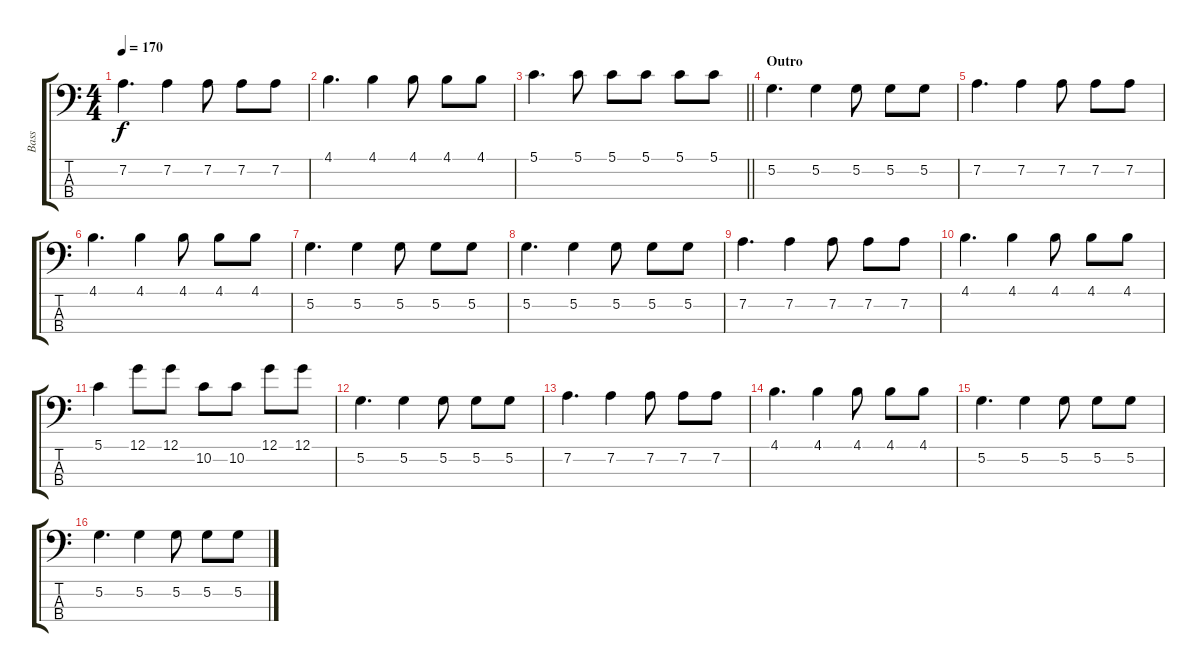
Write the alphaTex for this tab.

\track ("Bass" "Bass") {instrument electricbassfinger}
\staff {score tabs}
\tuning (G2 D2 A1 E1) {hide}
\ts (4 4)
\tempo 170
\clef f4
\ks c
7.2.4{d dy f} 7.2.4 7.2.8 7.2.8 7.2.8 |
4.1.4{d} 4.1.4 4.1.8 4.1.8 4.1.8 |
\barLineRight lightlight
5.1.4{d} 5.1.8 5.1.8 5.1.8 5.1.8 5.1.8 |
\section ("" "Outro")
5.2.4{d} 5.2.4 5.2.8 5.2.8 5.2.8 |
7.2.4{d} 7.2.4 7.2.8 7.2.8 7.2.8 |
4.1.4{d} 4.1.4 4.1.8 4.1.8 4.1.8 |
5.2.4{d} 5.2.4 5.2.8 5.2.8 5.2.8 |
5.2.4{d} 5.2.4 5.2.8 5.2.8 5.2.8 |
7.2.4{d} 7.2.4 7.2.8 7.2.8 7.2.8 |
4.1.4{d} 4.1.4 4.1.8 4.1.8 4.1.8 |
5.1.4 12.1.8 12.1.8 10.2.8 10.2.8 12.1.8 12.1.8 |
5.2.4{d} 5.2.4 5.2.8 5.2.8 5.2.8 |
7.2.4{d} 7.2.4 7.2.8 7.2.8 7.2.8 |
4.1.4{d} 4.1.4 4.1.8 4.1.8 4.1.8 |
5.2.4{d} 5.2.4 5.2.8 5.2.8 5.2.8 |
5.2.4{d} 5.2.4 5.2.8 5.2.8 5.2.8
